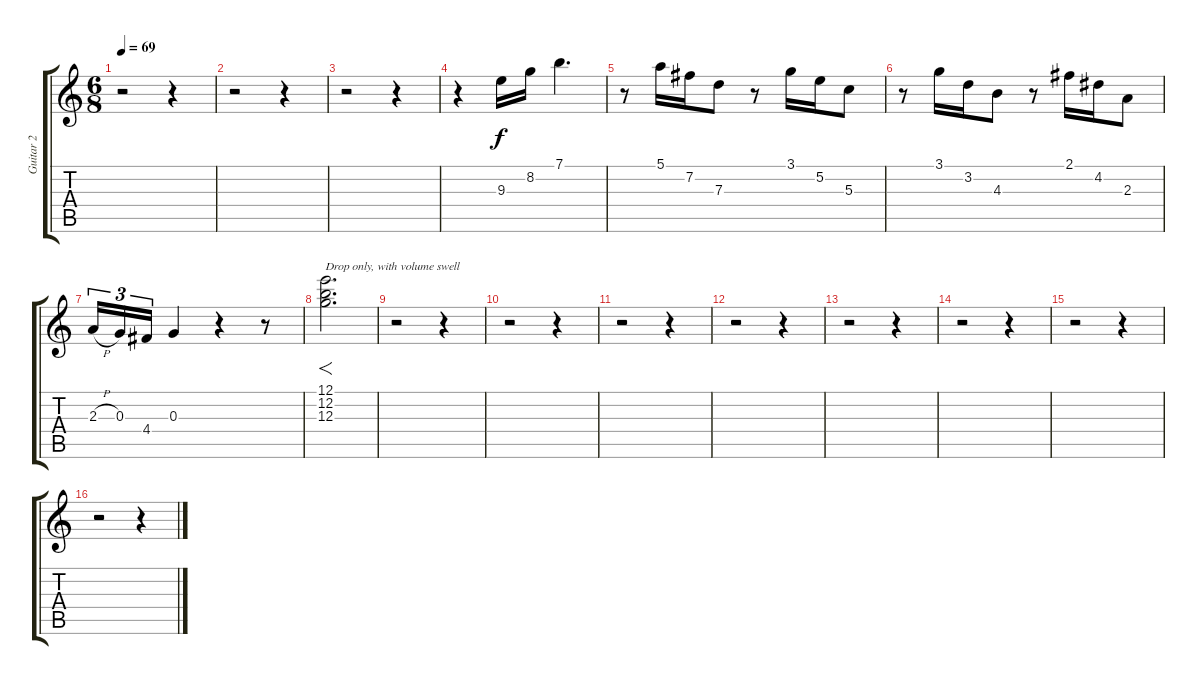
\track ("Guitar 2" "Guitar 2") {instrument acousticguitarsteel}
\staff {score tabs}
\tuning (E4 B3 G3 D3 A2 E2) {hide}
\ts (6 8)
\tempo 69
\clef g2
\ks c
r.2{dy f} r.4 |
r.2 r.4 |
r.2 r.4 |
r.4 9.3.16 8.2.16 7.1.4{d} |
r.8 5.1.16 7.2.16 7.3.8 r.8 3.1.16 5.2.16 5.3.8 |
r.8 3.1.16 3.2.16 4.3.8 r.8 2.1.16 4.2.16 2.3.8 |
2.3{h}.16{tu (3 2)} 0.3.16{tu (3 2)} 4.4.16{tu (3 2)} 0.3.4 r.4 r.8 |
(12.1 12.2 12.3).2{f d txt "Drop only, with volume swell" instrument distortionguitar} |
r.2 r.4 |
r.2 r.4 |
r.2 r.4 |
r.2 r.4 |
r.2 r.4 |
r.2 r.4 |
r.2 r.4 |
r.2 r.4
